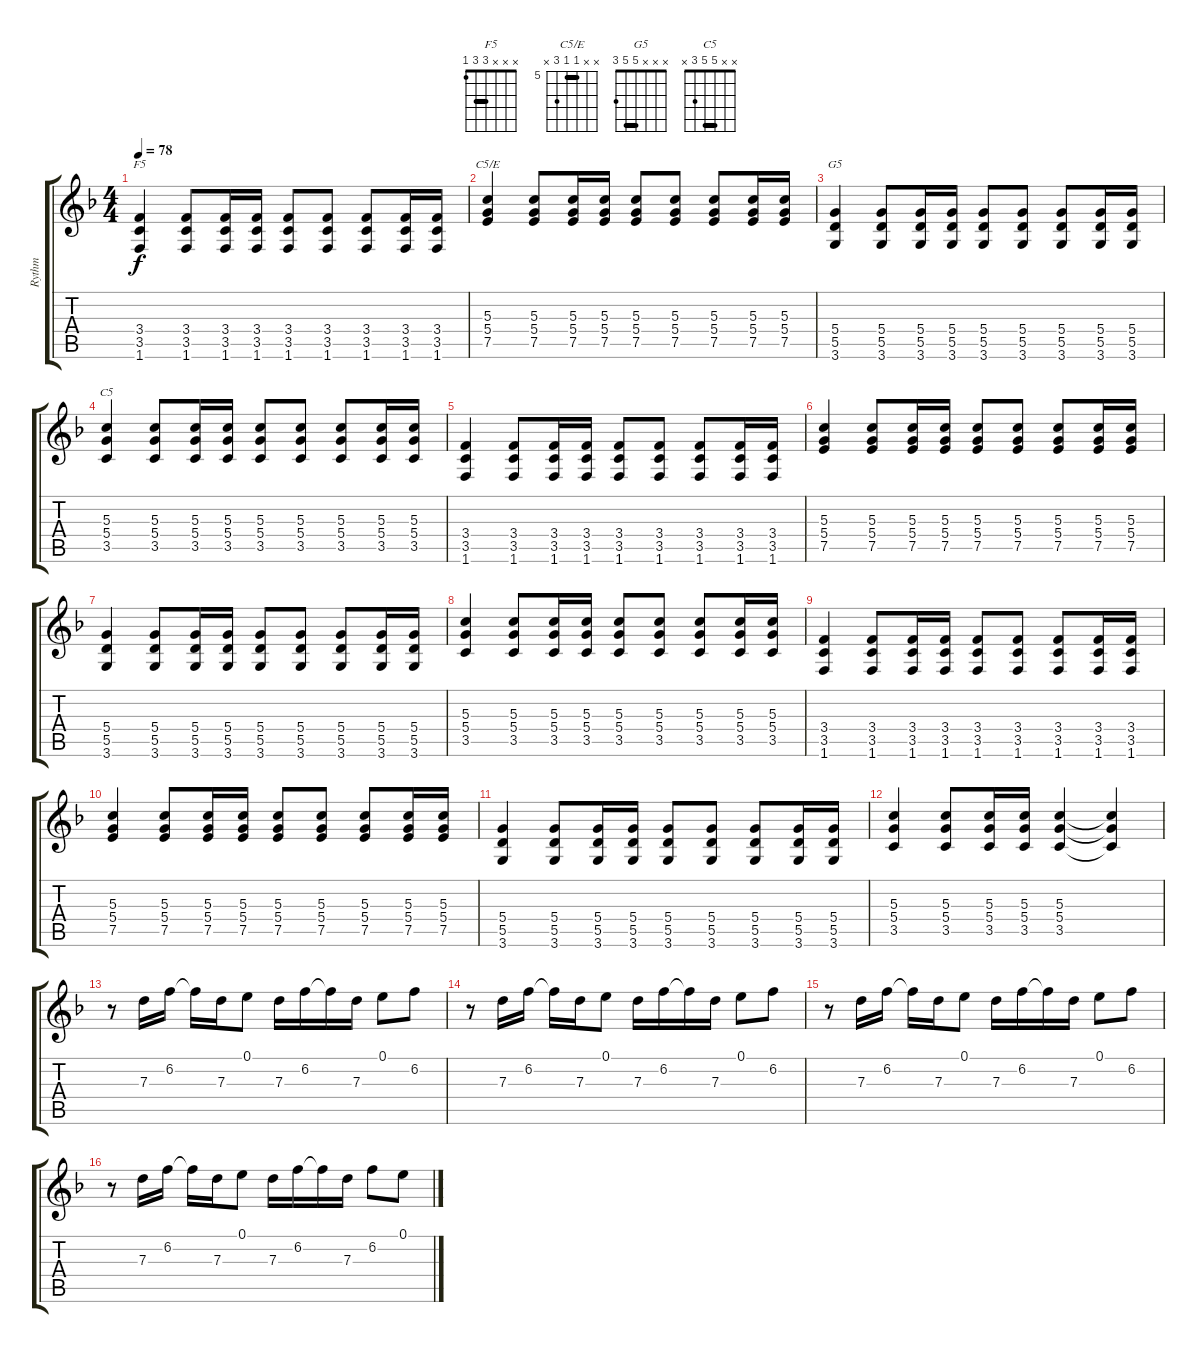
\track ("Rythm" "Rythm") {instrument acousticguitarsteel}
\staff {score tabs}
\tuning (E4 B3 G3 D3 A2 E2) {hide}
\chord ("F5" x x x 3 3 1) {barre 3}
\chord ("C5/E" x x 5 5 7 x) {firstfret 5 barre 5}
\chord ("G5" x x x 5 5 3) {barre 5}
\chord ("C5" x x 5 5 3 x) {barre 5}
\ts (4 4)
\tempo 78
\clef g2
\ks dminor
(3.4 3.5 1.6).4{ch "F5" dy f} (3.4 3.5 1.6).8 (3.4 3.5 1.6).16 (3.4 3.5 1.6).16 (3.4 3.5 1.6).8 (3.4 3.5 1.6).8 (3.4 3.5 1.6).8 (3.4 3.5 1.6).16 (3.4 3.5 1.6).16 |
(5.3 5.4 7.5).4{ch "C5/E"} (5.3 5.4 7.5).8 (5.3 5.4 7.5).16 (5.3 5.4 7.5).16 (5.3 5.4 7.5).8 (5.3 5.4 7.5).8 (5.3 5.4 7.5).8 (5.3 5.4 7.5).16 (5.3 5.4 7.5).16 |
(5.4 5.5 3.6).4{ch "G5"} (5.4 5.5 3.6).8 (5.4 5.5 3.6).16 (5.4 5.5 3.6).16 (5.4 5.5 3.6).8 (5.4 5.5 3.6).8 (5.4 5.5 3.6).8 (5.4 5.5 3.6).16 (5.4 5.5 3.6).16 |
(5.3 5.4 3.5).4{ch "C5"} (5.3 5.4 3.5).8 (5.3 5.4 3.5).16 (5.3 5.4 3.5).16 (5.3 5.4 3.5).8 (5.3 5.4 3.5).8 (5.3 5.4 3.5).8 (5.3 5.4 3.5).16 (5.3 5.4 3.5).16 |
(3.4 3.5 1.6).4 (3.4 3.5 1.6).8 (3.4 3.5 1.6).16 (3.4 3.5 1.6).16 (3.4 3.5 1.6).8 (3.4 3.5 1.6).8 (3.4 3.5 1.6).8 (3.4 3.5 1.6).16 (3.4 3.5 1.6).16 |
(5.3 5.4 7.5).4 (5.3 5.4 7.5).8 (5.3 5.4 7.5).16 (5.3 5.4 7.5).16 (5.3 5.4 7.5).8 (5.3 5.4 7.5).8 (5.3 5.4 7.5).8 (5.3 5.4 7.5).16 (5.3 5.4 7.5).16 |
(5.4 5.5 3.6).4 (5.4 5.5 3.6).8 (5.4 5.5 3.6).16 (5.4 5.5 3.6).16 (5.4 5.5 3.6).8 (5.4 5.5 3.6).8 (5.4 5.5 3.6).8 (5.4 5.5 3.6).16 (5.4 5.5 3.6).16 |
(5.3 5.4 3.5).4 (5.3 5.4 3.5).8 (5.3 5.4 3.5).16 (5.3 5.4 3.5).16 (5.3 5.4 3.5).8 (5.3 5.4 3.5).8 (5.3 5.4 3.5).8 (5.3 5.4 3.5).16 (5.3 5.4 3.5).16 |
(3.4 3.5 1.6).4 (3.4 3.5 1.6).8 (3.4 3.5 1.6).16 (3.4 3.5 1.6).16 (3.4 3.5 1.6).8 (3.4 3.5 1.6).8 (3.4 3.5 1.6).8 (3.4 3.5 1.6).16 (3.4 3.5 1.6).16 |
(5.3 5.4 7.5).4 (5.3 5.4 7.5).8 (5.3 5.4 7.5).16 (5.3 5.4 7.5).16 (5.3 5.4 7.5).8 (5.3 5.4 7.5).8 (5.3 5.4 7.5).8 (5.3 5.4 7.5).16 (5.3 5.4 7.5).16 |
(5.4 5.5 3.6).4 (5.4 5.5 3.6).8 (5.4 5.5 3.6).16 (5.4 5.5 3.6).16 (5.4 5.5 3.6).8 (5.4 5.5 3.6).8 (5.4 5.5 3.6).8 (5.4 5.5 3.6).16 (5.4 5.5 3.6).16 |
(5.3 5.4 3.5).4 (5.3 5.4 3.5).8 (5.3 5.4 3.5).16 (5.3 5.4 3.5).16 (5.3 5.4 3.5).4 (5.3{t} 5.4{t} 3.5{t}).4 |
r.8{volume 9 instrument acousticguitarsteel} 7.3.16 6.2.16 6.2{t}.16 7.3.16 0.1.8 7.3.16 6.2.16 6.2{t}.16 7.3.16 0.1.8 6.2.8 |
r.8 7.3.16 6.2.16 6.2{t}.16 7.3.16 0.1.8 7.3.16 6.2.16 6.2{t}.16 7.3.16 0.1.8 6.2.8 |
r.8 7.3.16 6.2.16 6.2{t}.16 7.3.16 0.1.8 7.3.16 6.2.16 6.2{t}.16 7.3.16 0.1.8 6.2.8 |
r.8 7.3.16 6.2.16 6.2{t}.16 7.3.16 0.1.8 7.3.16 6.2.16 6.2{t}.16 7.3.16 6.2.8 0.1.8
